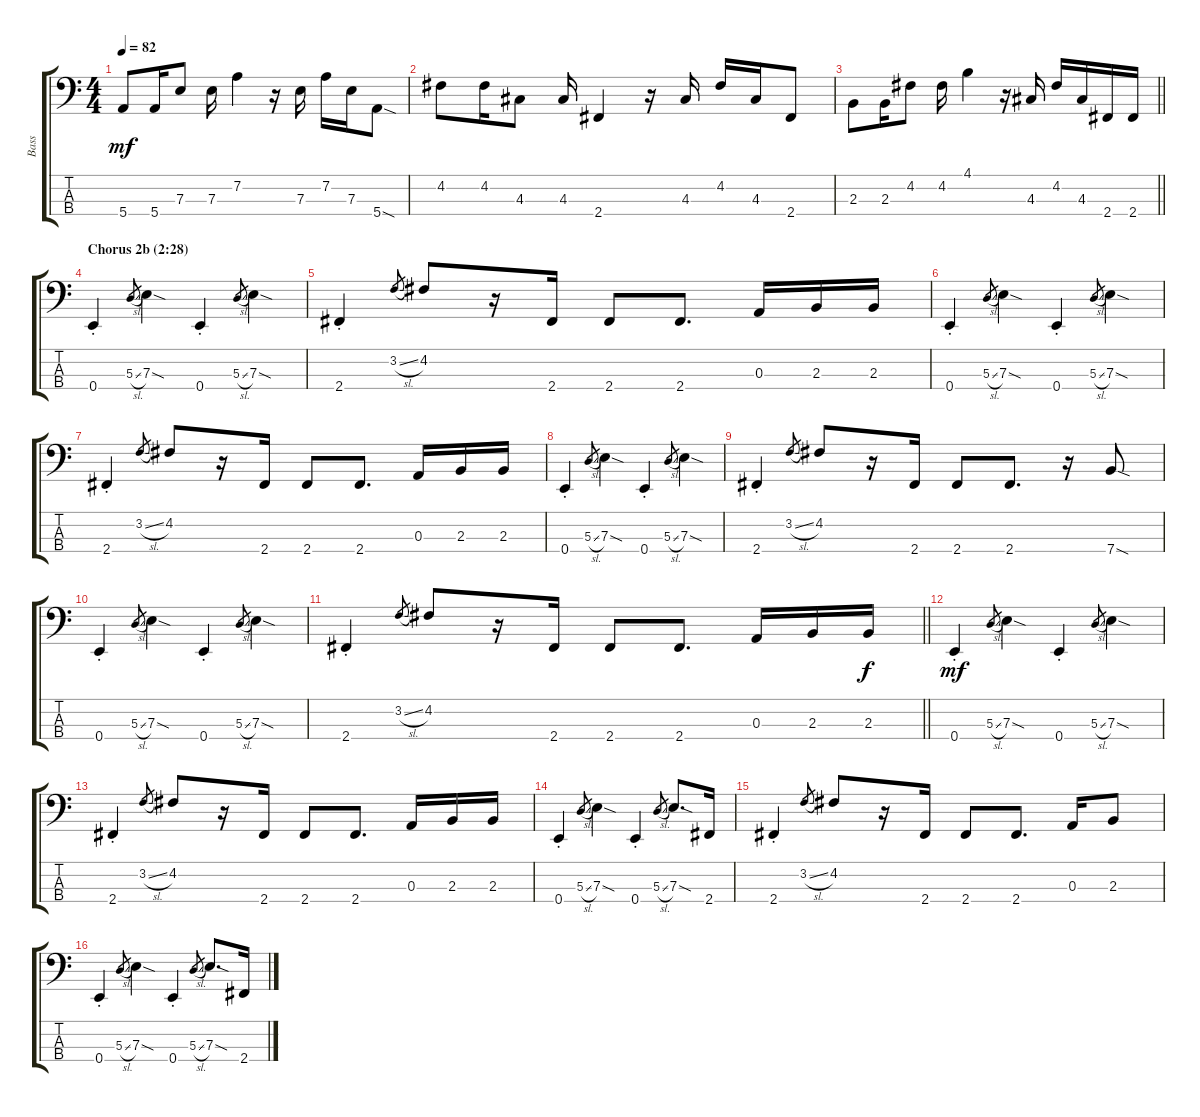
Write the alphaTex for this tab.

\track ("Bass" "Bass") {instrument electricbassfinger}
\staff {score tabs}
\tuning (G2 D2 A1 E1) {hide}
\ts (4 4)
\tempo 82
\clef f4
\ks c
5.4.8{dy mf} 5.4.16 7.3.8 7.3.16 7.2.4 r.16 7.3.16 7.2.16 7.3.16 5.4{sod}.8 |
4.2.8 4.2.16 4.3.8 4.3.16 2.4.4 r.16 4.3.16 4.2.16 4.3.16 2.4.8 |
\barLineRight lightlight
2.3.8 2.3.16 4.2.8 4.2.16 4.1.4 r.16 4.3.16 4.2.16 4.3.16 2.4.16 2.4.16 |
\section ("" "Chorus 2b (2:28)")
0.4{st}.4 5.3{sl}.8{gr} 7.3{sod}.4 0.4{st}.4 5.3{sl}.8{gr} 7.3{sod}.4 |
2.4{st}.4 3.2{sl}.8{gr} 4.2.8 r.16 2.4.16 2.4.8 2.4.8{d} 0.3.16 2.3.16 2.3.16 |
0.4{st}.4 5.3{sl}.8{gr} 7.3{sod}.4 0.4{st}.4 5.3{sl}.8{gr} 7.3{sod}.4 |
2.4{st}.4 3.2{sl}.8{gr} 4.2.8 r.16 2.4.16 2.4.8 2.4.8{d} 0.3.16 2.3.16 2.3.16 |
0.4{st}.4 5.3{sl}.8{gr} 7.3{sod}.4 0.4{st}.4 5.3{sl}.8{gr} 7.3{sod}.4 |
2.4{st}.4 3.2{sl}.8{gr} 4.2.8 r.16 2.4.16 2.4.8 2.4.8{d} r.16 7.4{sod}.8 |
0.4{st}.4 5.3{sl}.8{gr} 7.3{sod}.4 0.4{st}.4 5.3{sl}.8{gr} 7.3{sod}.4 |
\barLineRight lightlight
2.4{st}.4 3.2{sl}.8{gr} 4.2.8 r.16 2.4.16 2.4.8 2.4.8{d} 0.3.16 2.3.16 2.3.16{dy f} |
0.4{st}.4{dy mf} 5.3{sl}.8{gr} 7.3{sod}.4 0.4{st}.4 5.3{sl}.8{gr} 7.3{sod}.4 |
2.4{st}.4 3.2{sl}.8{gr} 4.2.8 r.16 2.4.16 2.4.8 2.4.8{d} 0.3.16 2.3.16 2.3.16 |
0.4{st}.4 5.3{sl}.8{gr} 7.3{sod}.4 0.4{st}.4 5.3{sl}.8{gr} 7.3{sod}.8{d} 2.4.16 |
2.4{st}.4 3.2{sl}.8{gr} 4.2.8 r.16 2.4.16 2.4.8 2.4.8{d} 0.3.16 2.3.8 |
0.4{st}.4 5.3{sl}.8{gr} 7.3{sod}.4 0.4{st}.4 5.3{sl}.8{gr} 7.3{sod}.8{d} 2.4.16
